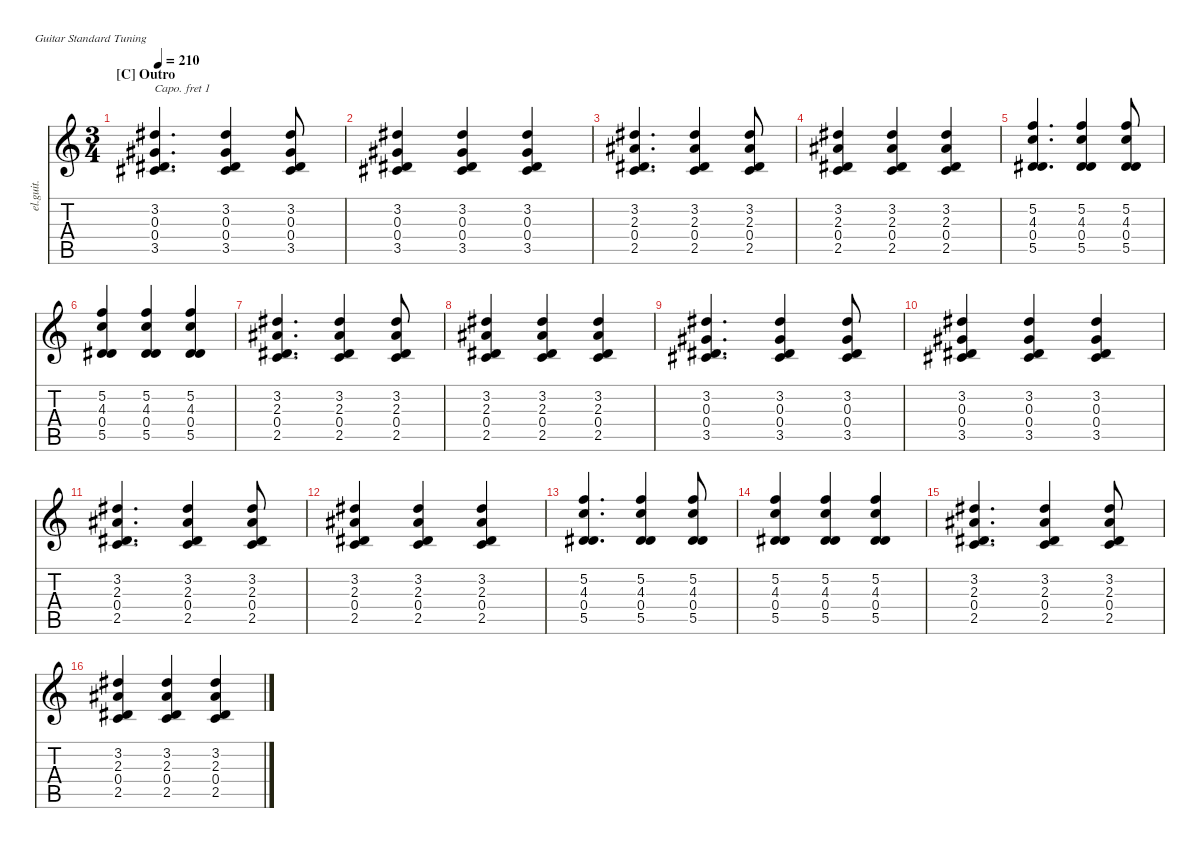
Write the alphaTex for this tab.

\defaultSystemsLayout 4
\hideDynamics
\bracketExtendMode nobrackets
\otherSystemsTrackNameOrientation horizontal
\track ("Clean Guitar" "el.guit.") {instrument electricguitarclean}
\staff {score tabs}
\capo 1
\tuning (E4 B3 G3 D3 A2 E2)
\ts (3 4)
\section ("C" "Outro")
\tempo 210
\clef g2
\ks c
(3.5{acc #} 0.4{acc #} 0.3{acc #} 3.2{acc #}).4{d dy mf beam Up} (3.5{acc #} 0.4{acc #} 0.3{acc #} 3.2{acc #}).4{beam Up} (3.5{acc #} 0.4{acc #} 0.3{acc #} 3.2{acc #}).8{beam Up} |
(3.5{acc #} 0.4{acc #} 0.3{acc #} 3.2{acc #}).4{beam Up} (3.5{acc #} 0.4{acc #} 0.3{acc #} 3.2{acc #}).4{beam Up} (3.5{acc #} 0.4{acc #} 0.3{acc #} 3.2{acc #}).4{beam Up} |
(2.5 2.3{acc #} 3.2{acc #} 0.4{acc #}).4{d beam Up} (3.2{acc #} 2.3{acc #} 0.4{acc #} 2.5).4{beam Up} (2.5 0.4{acc #} 2.3{acc #} 3.2{acc #}).8{beam Up} |
(2.5 2.3{acc #} 3.2{acc #} 0.4{acc #}).4{beam Up} (3.2{acc #} 2.3{acc #} 0.4{acc #} 2.5).4{beam Up} (2.5 0.4{acc #} 2.3{acc #} 3.2{acc #}).4{beam Up} |
(5.2 4.3 0.4{acc #} 5.5{acc #}).4{d beam Up} (5.5{acc #} 0.4{acc #} 4.3 5.2).4{beam Up} (5.2 4.3 0.4{acc #} 5.5{acc #}).8{beam Up} |
(5.2 4.3 0.4{acc #} 5.5{acc #}).4{beam Up} (5.5{acc #} 0.4{acc #} 4.3 5.2).4{beam Up} (5.2 4.3 0.4{acc #} 5.5{acc #}).4{beam Up} |
(2.5 2.3{acc #} 3.2{acc #} 0.4{acc #}).4{d beam Up} (3.2{acc #} 2.3{acc #} 0.4{acc #} 2.5).4{beam Up} (2.5 0.4{acc #} 2.3{acc #} 3.2{acc #}).8{beam Up} |
(2.5 2.3{acc #} 3.2{acc #} 0.4{acc #}).4{beam Up} (3.2{acc #} 2.3{acc #} 0.4{acc #} 2.5).4{beam Up} (2.5 0.4{acc #} 2.3{acc #} 3.2{acc #}).4{beam Up} |
(3.5{acc #} 0.4{acc #} 0.3{acc #} 3.2{acc #}).4{d beam Up} (3.5{acc #} 0.4{acc #} 0.3{acc #} 3.2{acc #}).4{beam Up} (3.5{acc #} 0.4{acc #} 0.3{acc #} 3.2{acc #}).8{beam Up} |
(3.5{acc #} 0.4{acc #} 0.3{acc #} 3.2{acc #}).4{beam Up} (3.5{acc #} 0.4{acc #} 0.3{acc #} 3.2{acc #}).4{beam Up} (3.5{acc #} 0.4{acc #} 0.3{acc #} 3.2{acc #}).4{beam Up} |
(2.5 2.3{acc #} 3.2{acc #} 0.4{acc #}).4{d beam Up} (3.2{acc #} 2.3{acc #} 0.4{acc #} 2.5).4{beam Up} (2.5 0.4{acc #} 2.3{acc #} 3.2{acc #}).8{beam Up} |
(2.5 2.3{acc #} 3.2{acc #} 0.4{acc #}).4{beam Up} (3.2{acc #} 2.3{acc #} 0.4{acc #} 2.5).4{beam Up} (2.5 0.4{acc #} 2.3{acc #} 3.2{acc #}).4{beam Up} |
(5.2 4.3 0.4{acc #} 5.5{acc #}).4{d beam Up} (5.5{acc #} 0.4{acc #} 4.3 5.2).4{beam Up} (5.2 4.3 0.4{acc #} 5.5{acc #}).8{beam Up} |
(5.2 4.3 0.4{acc #} 5.5{acc #}).4{beam Up} (5.5{acc #} 0.4{acc #} 4.3 5.2).4{beam Up} (5.2 4.3 0.4{acc #} 5.5{acc #}).4{beam Up} |
(2.5 2.3{acc #} 3.2{acc #} 0.4{acc #}).4{d beam Up} (3.2{acc #} 2.3{acc #} 0.4{acc #} 2.5).4{beam Up} (2.5 0.4{acc #} 2.3{acc #} 3.2{acc #}).8{beam Up} |
(2.5 2.3{acc #} 3.2{acc #} 0.4{acc #}).4{beam Up} (3.2{acc #} 2.3{acc #} 0.4{acc #} 2.5).4{beam Up} (3.2{acc #} 2.3{acc #} 0.4{acc #} 2.5).4{beam Up}
